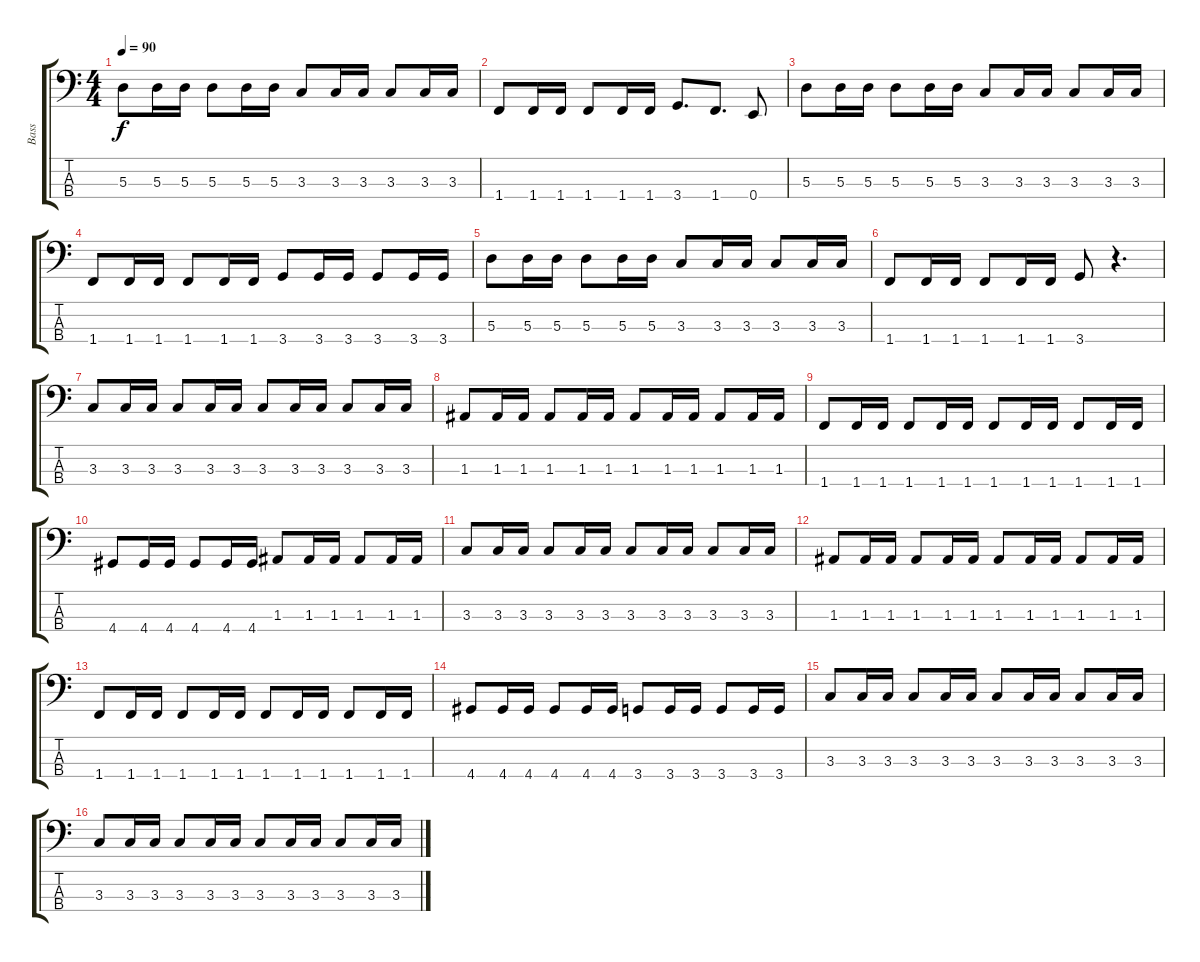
\track ("Bass" "Bass") {instrument electricbassfinger}
\staff {score tabs}
\tuning (G2 D2 A1 E1) {hide}
\ts (4 4)
\tempo 90
\clef f4
\ks c
5.3.8{dy f} 5.3.16 5.3.16 5.3.8 5.3.16 5.3.16 3.3.8 3.3.16 3.3.16 3.3.8 3.3.16 3.3.16 |
1.4.8 1.4.16 1.4.16 1.4.8 1.4.16 1.4.16 3.4.8{d} 1.4.8{d} 0.4.8 |
5.3.8 5.3.16 5.3.16 5.3.8 5.3.16 5.3.16 3.3.8 3.3.16 3.3.16 3.3.8 3.3.16 3.3.16 |
1.4.8 1.4.16 1.4.16 1.4.8 1.4.16 1.4.16 3.4.8 3.4.16 3.4.16 3.4.8 3.4.16 3.4.16 |
5.3.8 5.3.16 5.3.16 5.3.8 5.3.16 5.3.16 3.3.8 3.3.16 3.3.16 3.3.8 3.3.16 3.3.16 |
1.4.8 1.4.16 1.4.16 1.4.8 1.4.16 1.4.16 3.4.8 r.4{d} |
3.3.8 3.3.16 3.3.16 3.3.8 3.3.16 3.3.16 3.3.8 3.3.16 3.3.16 3.3.8 3.3.16 3.3.16 |
1.3.8 1.3.16 1.3.16 1.3.8 1.3.16 1.3.16 1.3.8 1.3.16 1.3.16 1.3.8 1.3.16 1.3.16 |
1.4.8 1.4.16 1.4.16 1.4.8 1.4.16 1.4.16 1.4.8 1.4.16 1.4.16 1.4.8 1.4.16 1.4.16 |
4.4.8 4.4.16 4.4.16 4.4.8 4.4.16 4.4.16 1.3.8 1.3.16 1.3.16 1.3.8 1.3.16 1.3.16 |
3.3.8 3.3.16 3.3.16 3.3.8 3.3.16 3.3.16 3.3.8 3.3.16 3.3.16 3.3.8 3.3.16 3.3.16 |
1.3.8 1.3.16 1.3.16 1.3.8 1.3.16 1.3.16 1.3.8 1.3.16 1.3.16 1.3.8 1.3.16 1.3.16 |
1.4.8 1.4.16 1.4.16 1.4.8 1.4.16 1.4.16 1.4.8 1.4.16 1.4.16 1.4.8 1.4.16 1.4.16 |
4.4.8 4.4.16 4.4.16 4.4.8 4.4.16 4.4.16 3.4.8 3.4.16 3.4.16 3.4.8 3.4.16 3.4.16 |
3.3.8 3.3.16 3.3.16 3.3.8 3.3.16 3.3.16 3.3.8 3.3.16 3.3.16 3.3.8 3.3.16 3.3.16 |
3.3.8 3.3.16 3.3.16 3.3.8 3.3.16 3.3.16 3.3.8 3.3.16 3.3.16 3.3.8 3.3.16 3.3.16
